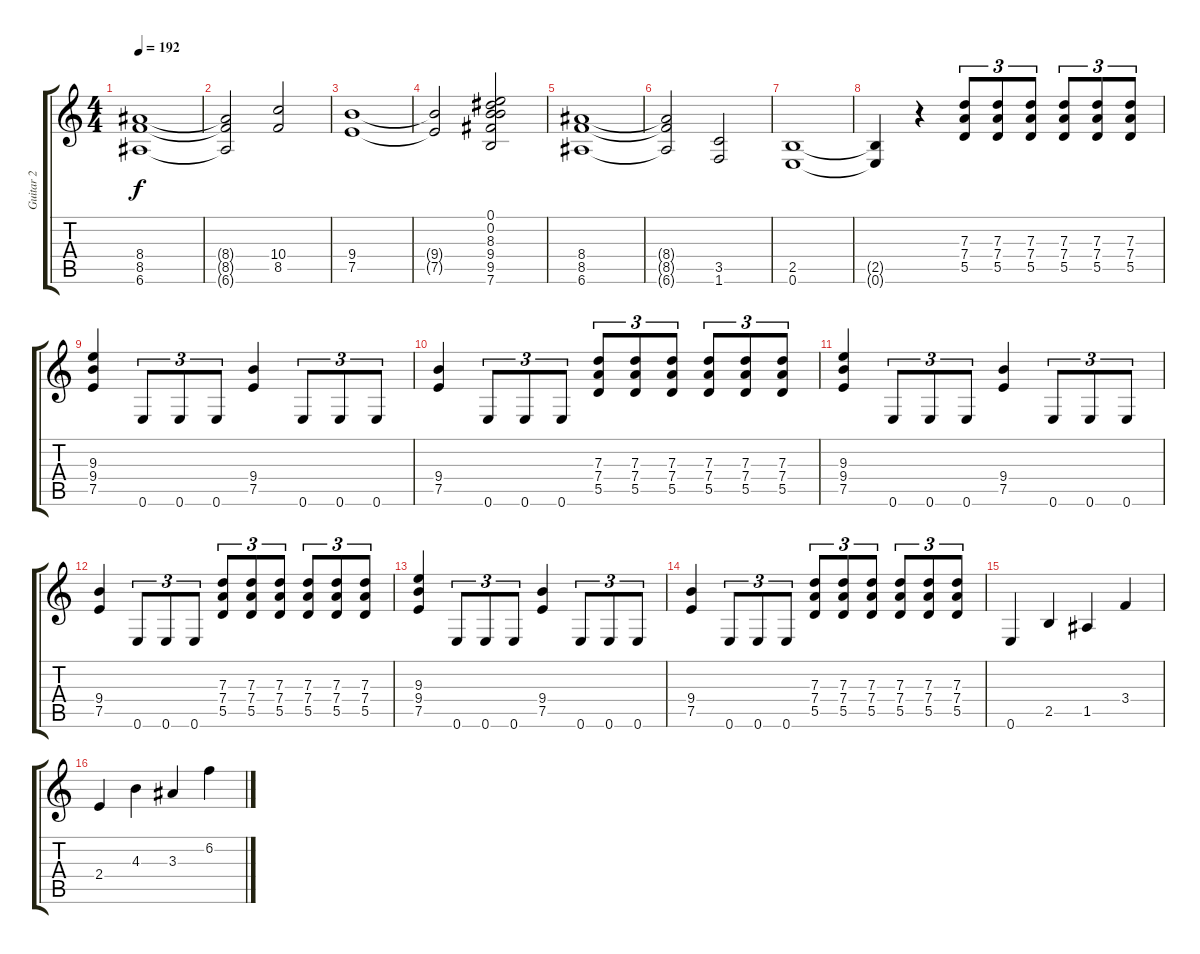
\track ("Guitar 2" "Guitar 2") {instrument overdrivenguitar}
\staff {score tabs}
\tuning (E4 B3 G3 D3 A2 E2) {hide}
\ts (4 4)
\tempo 192
\clef g2
\ks c
(8.4 8.5 6.6).1{dy f} |
(8.4{t} 8.5{t} 6.6{t}).2 (10.4 8.5).2 |
(9.4 7.5).1 |
(9.4{t} 7.5{t}).2 (0.1 0.2 8.3 9.4 9.5 7.6).2 |
(8.4 8.5 6.6).1 |
(8.4{t} 8.5{t} 6.6{t}).2 (3.5 1.6).2 |
(2.5 0.6).1 |
(2.5{t} 0.6{t}).4 r.4 (7.3 7.4 5.5).8{tu (3 2)} (7.3 7.4 5.5).8{tu (3 2)} (7.3 7.4 5.5).8{tu (3 2)} (7.3 7.4 5.5).8{tu (3 2)} (7.3 7.4 5.5).8{tu (3 2)} (7.3 7.4 5.5).8{tu (3 2)} |
(9.3 9.4 7.5).4 0.6.8{tu (3 2)} 0.6.8{tu (3 2)} 0.6.8{tu (3 2)} (9.4 7.5).4 0.6.8{tu (3 2)} 0.6.8{tu (3 2)} 0.6.8{tu (3 2)} |
(9.4 7.5).4 0.6.8{tu (3 2)} 0.6.8{tu (3 2)} 0.6.8{tu (3 2)} (7.3 7.4 5.5).8{tu (3 2)} (7.3 7.4 5.5).8{tu (3 2)} (7.3 7.4 5.5).8{tu (3 2)} (7.3 7.4 5.5).8{tu (3 2)} (7.3 7.4 5.5).8{tu (3 2)} (7.3 7.4 5.5).8{tu (3 2)} |
(9.3 9.4 7.5).4 0.6.8{tu (3 2)} 0.6.8{tu (3 2)} 0.6.8{tu (3 2)} (9.4 7.5).4 0.6.8{tu (3 2)} 0.6.8{tu (3 2)} 0.6.8{tu (3 2)} |
(9.4 7.5).4 0.6.8{tu (3 2)} 0.6.8{tu (3 2)} 0.6.8{tu (3 2)} (7.3 7.4 5.5).8{tu (3 2)} (7.3 7.4 5.5).8{tu (3 2)} (7.3 7.4 5.5).8{tu (3 2)} (7.3 7.4 5.5).8{tu (3 2)} (7.3 7.4 5.5).8{tu (3 2)} (7.3 7.4 5.5).8{tu (3 2)} |
(9.3 9.4 7.5).4 0.6.8{tu (3 2)} 0.6.8{tu (3 2)} 0.6.8{tu (3 2)} (9.4 7.5).4 0.6.8{tu (3 2)} 0.6.8{tu (3 2)} 0.6.8{tu (3 2)} |
(9.4 7.5).4 0.6.8{tu (3 2)} 0.6.8{tu (3 2)} 0.6.8{tu (3 2)} (7.3 7.4 5.5).8{tu (3 2)} (7.3 7.4 5.5).8{tu (3 2)} (7.3 7.4 5.5).8{tu (3 2)} (7.3 7.4 5.5).8{tu (3 2)} (7.3 7.4 5.5).8{tu (3 2)} (7.3 7.4 5.5).8{tu (3 2)} |
0.6.4 2.5.4 1.5.4 3.4.4 |
2.4.4 4.3.4 3.3.4 6.2.4
